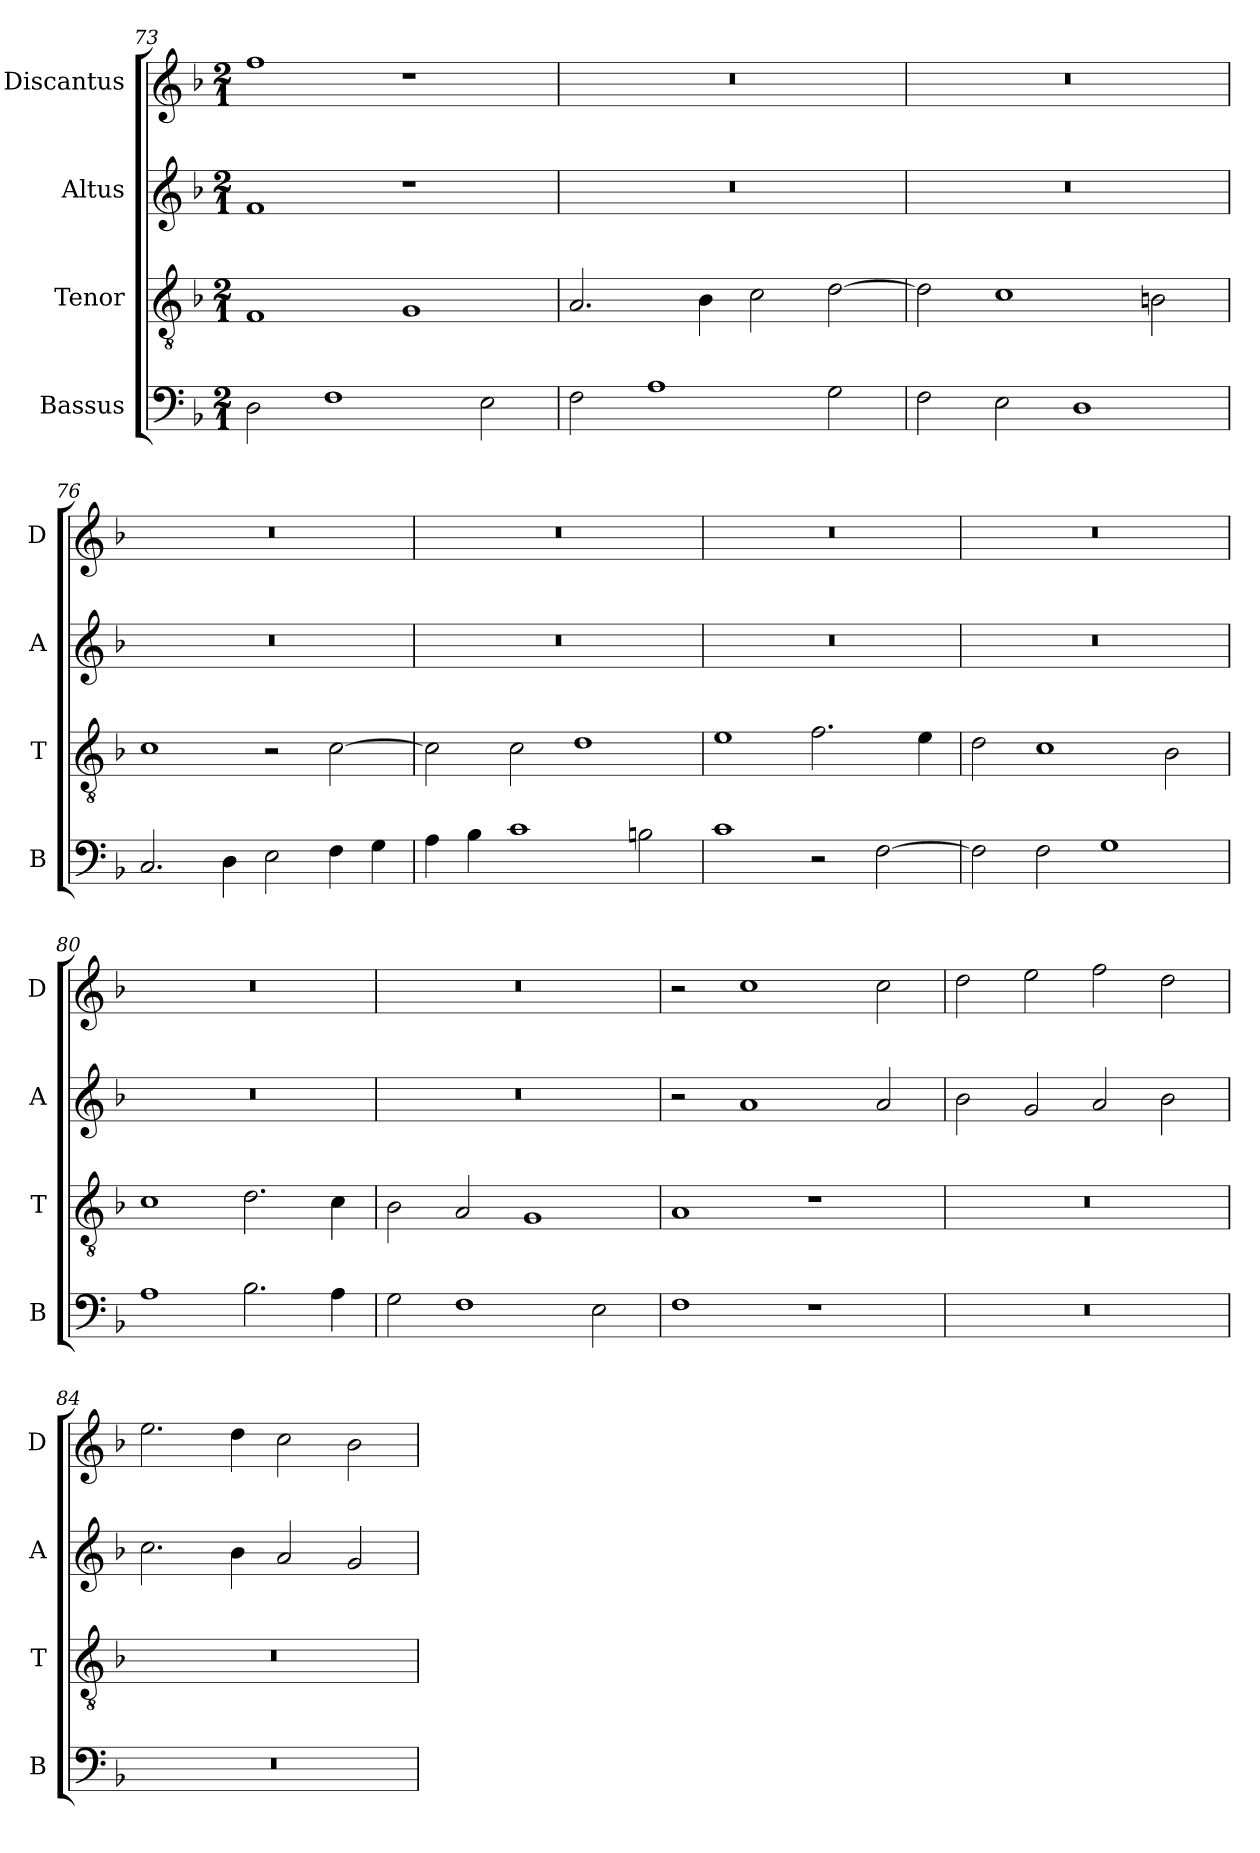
**kern	**kern	**kern	**kern
*part4	*part3	*part2	*part1
*staff4	*staff3	*staff2	*staff1
*I"Bassus	*I"Tenor	*I"Altus	*I"Discantus
*I'B	*I'T	*I'A	*I'D
*clefF4	*clefGv2	*clefG2	*clefG2
*k[b-]	*k[b-]	*k[b-]	*k[b-]
*M2/1	*M2/1	*M2/1	*M2/1
=73	=73	=73	=73
2D\	1F	1f	1ff
1F	.	.	.
.	1G	1r	1r
2E\	.	.	.
=74	=74	=74	=74
2F\	2.A/	0r	0r
1A	.	.	.
.	4B-\	.	.
.	2c\	.	.
2G\	[2d\	.	.
=75	=75	=75	=75
2F\	2d\]	0r	0r
2E\	1c	.	.
1D	.	.	.
.	2Bn\	.	.
=76	=76	=76	=76
2.C/	1c	0r	0r
4D\	.	.	.
2E\	2r	.	.
4F\	[2c\	.	.
4G\	.	.	.
=77	=77	=77	=77
4A\	2c\]	0r	0r
4B-\	.	.	.
1c	2c\	.	.
.	1d	.	.
2Bn\	.	.	.
=78	=78	=78	=78
1c	1e	0r	0r
2r	2.f\	.	.
[2F\	.	.	.
.	4e\	.	.
=79	=79	=79	=79
2F\]	2d\	0r	0r
2F\	1c	.	.
1G	.	.	.
.	2B-\	.	.
=80	=80	=80	=80
1A	1c	0r	0r
2.B-\	2.d\	.	.
4A\	4c\	.	.
=81	=81	=81	=81
2G\	2B-\	0r	0r
1F	2A/	.	.
.	1G	.	.
2E\	.	.	.
=82	=82	=82	=82
1F	1A	2r	2r
.	.	1a	1cc
1r	1r	.	.
.	.	2a/	2cc\
=83	=83	=83	=83
0r	0r	2b-\	2dd\
.	.	2g/	2ee\
.	.	2a/	2ff\
.	.	2b-\	2dd\
=84	=84	=84	=84
0r	0r	2.cc\	2.ee\
.	.	4b-\	4dd\
.	.	2a/	2cc\
.	.	2g/	2b-\
=	=	=	=
*-	*-	*-	*-
